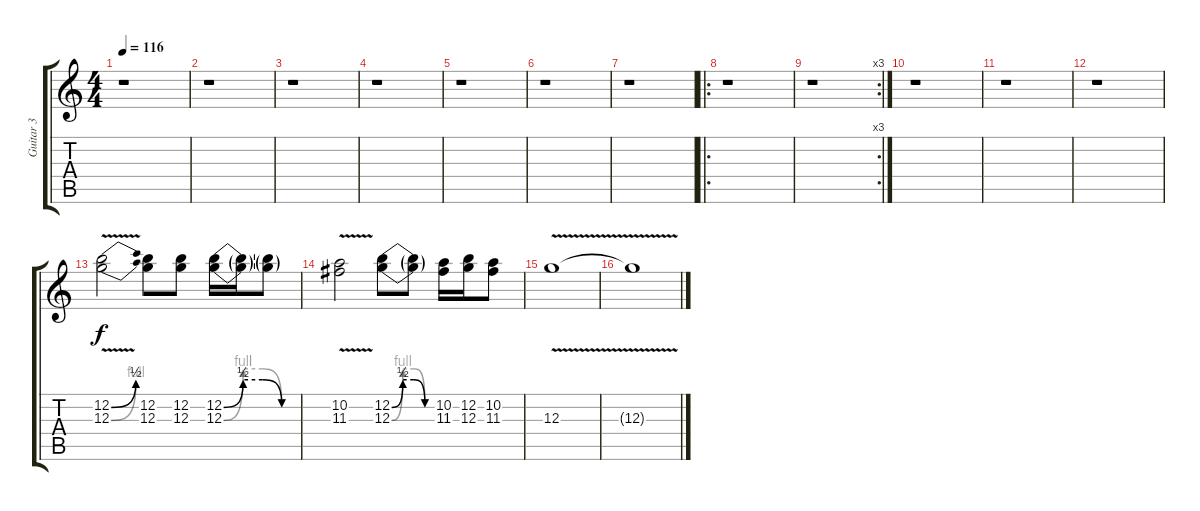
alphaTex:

\track ("Guitar 3" "Guitar 3") {instrument acousticguitarsteel}
\staff {score tabs}
\tuning (E4 B3 G3 D3 A2 E2) {hide}
\ts (4 4)
\tempo 116
\clef g2
\ks c
r.1{dy f} |
r.1 |
r.1 |
r.1 |
r.1 |
r.1 |
r.1 |
\ro
r.1 |
\rc 3
r.1 |
r.1 |
r.1 |
r.1 |
(12.2{be (bend 0 0 60 2) v} 12.3{be (bend 0 0 60 4) v}).2 (12.2 12.3).8 (12.2 12.3).8 (12.2{be (custom 0 0 15 2 30 2 45 0 60 0)} 12.3{be (custom 0 0 15 4 30 4 45 0 60 0)}).16 (12.2{t} 12.3{t}).16 (12.2{t} 12.3{t}).8 |
(10.2{v} 11.3{v}).2 (12.2{be (custom 0 0 15 2 30 2 45 0 60 0)} 12.3{be (custom 0 0 15 4 30 4 45 0 60 0)}).8 (12.2{t} 12.3{t}).8 (10.2 11.3).16 (12.2 12.3).16 (10.2 11.3).8 |
12.3{v}.1 |
12.3{t}.1
